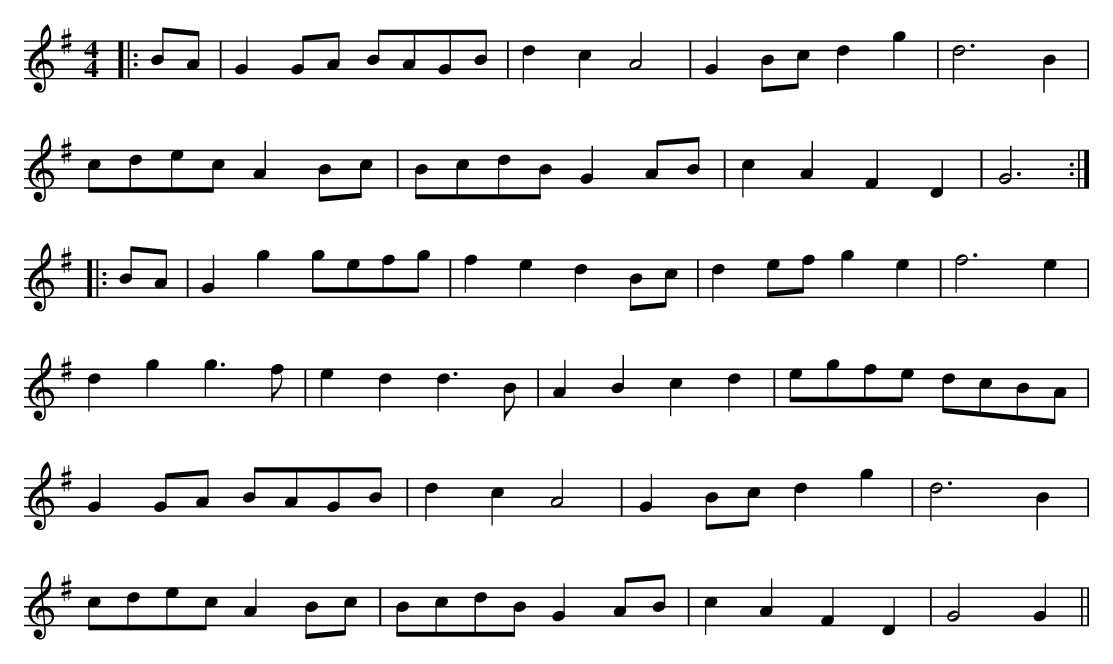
X:1
M:4/4
K:G
|:BA|G2 GA BAGB|d2 c2 A4|G2 Bc d2 g2|d6 B2|
cdec A2 Bc|BcdB G2 AB|c2 A2 F2 D2|G6:|
|:BA|G2 g2 gefg|f2 e2 d2 Bc|d2 ef g2 e2|f6 e2|
d2 g2 g3 f|e2 d2 d3 B|A2 B2 c2 d2|egfe dcBA|
G2 GA BAGB|d2 c2 A4|G2 Bc d2 g2|d6 B2|
cdec A2 Bc|BcdB G2 AB|c2 A2 F2 D2|G4 G2||
